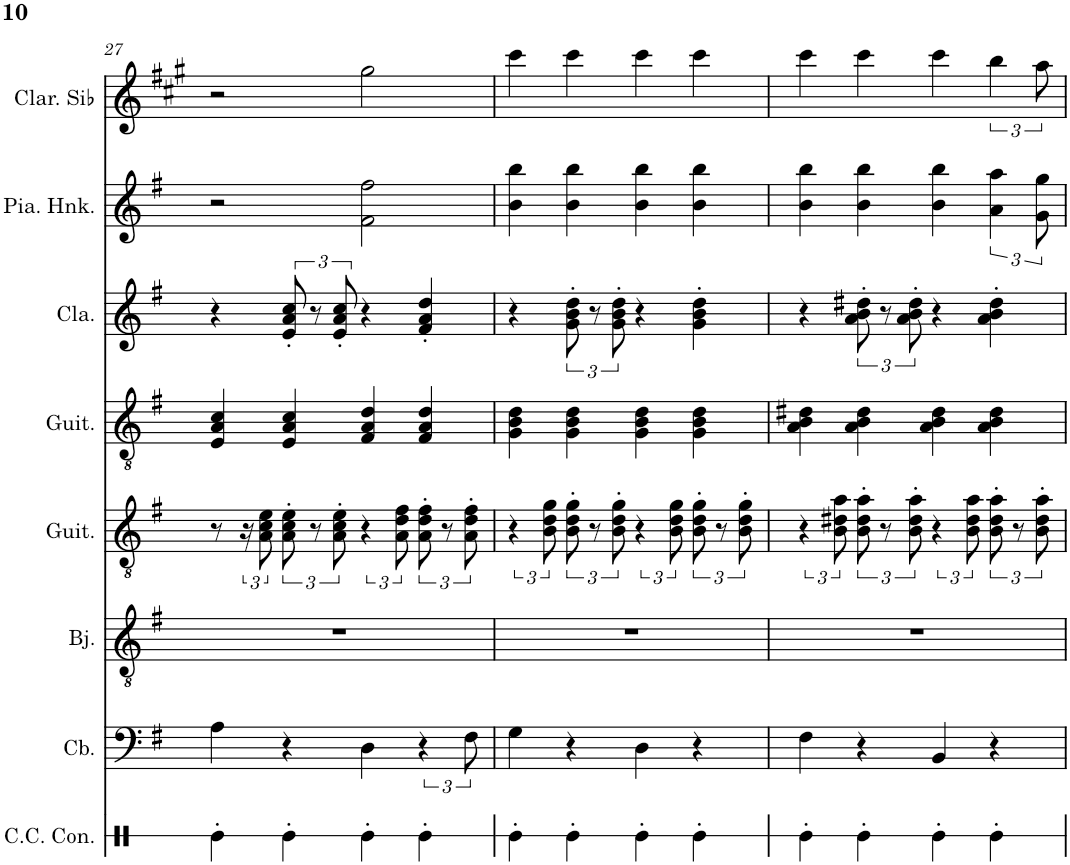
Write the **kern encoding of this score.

**kern	**kern	**kern	**kern	**kern	**kern	**kern	**kern
*part8	*part7	*part6	*part5	*part4	*part3	*part2	*part1
*staff8	*staff7	*staff6	*staff5	*staff4	*staff3	*staff2	*staff1
*I"Caisse claire de concert, Woodblock	*I"Contrebasse, Acou Bass	*I"Banjo, Banjo	*I"Guitare acoustique, SteelStrGuitar	*I"Guitare acoustique, Jazz Guitar	*I"Clavecin, Harpschord	*I"Piano Honky Tonk, Honky-tonk Piano	*I"Clarinette en Sib
*I'C.C. Con.	*I'Cb.	*I'Bj.	*I'Guit.	*I'Guit.	*I'Cla.	*I'Pia. Hnk.	*I'Clar. Sib
!!LO:PB:g=z
*clefX	*clefF4	*clefGv2	*clefGv2	*clefGv2	*clefG2	*clefG2	*clefG2
*	*Trd7c12	*Trd7c12	*	*	*	*	*Trd1c2
*k[f#]	*k[f#]	*k[f#]	*k[f#]	*k[f#]	*k[f#]	*k[f#]	*k[f#c#g#]
*M4/4	*M4/4	*M4/4	*M4/4	*M4/4	*M4/4	*M4/4	*M4/4
=27	=27	=27	=27	=27	=27	=27	=27
4Re'\	4A\	1r	8r	4E/ 4A/ 4c/	4r	2r	2r
.	.	.	24r	.	.	.	.
.	.	.	12A\ 12c\ 12e\	.	.	.	.
4Re'\	4r	.	12A\' 12c\' 12e\'	4E/ 4A/ 4c/	12e/' 12a/' 12cc/'	.	.
.	.	.	12r	.	12r	.	.
.	.	.	12A\' 12c\' 12e\'	.	12e/' 12a/' 12cc/'	.	.
4Re'\	4D\	.	6r	4F#/ 4A/ 4d/	4r	2f#\ 2ff#\	2gg#\
.	.	.	12A\ 12d\ 12f#\	.	.	.	.
4Re'\	6r	.	12A\' 12d\' 12f#\'	4F#/ 4A/ 4d/	4f#/' 4a/' 4dd/'	.	.
.	.	.	12r	.	.	.	.
.	12F#\	.	12A\' 12d\' 12f#\'	.	.	.	.
=28	=28	=28	=28	=28	=28	=28	=28
4Re'\	4G\	1r	6r	4G\ 4B\ 4d\	4r	4b\ 4bb\	4ccc#\
.	.	.	12B\ 12d\ 12g\	.	.	.	.
4Re'\	4r	.	12B\' 12d\' 12g\'	4G\ 4B\ 4d\	12g\' 12b\' 12dd\'	4b\ 4bb\	4ccc#\
.	.	.	12r	.	12r	.	.
.	.	.	12B\' 12d\' 12g\'	.	12g\' 12b\' 12dd\'	.	.
4Re'\	4D\	.	6r	4G\ 4B\ 4d\	4r	4b\ 4bb\	4ccc#\
.	.	.	12B\ 12d\ 12g\	.	.	.	.
4Re'\	4r	.	12B\' 12d\' 12g\'	4G\ 4B\ 4d\	4g\' 4b\' 4dd\'	4b\ 4bb\	4ccc#\
.	.	.	12r	.	.	.	.
.	.	.	12B\' 12d\' 12g\'	.	.	.	.
=29	=29	=29	=29	=29	=29	=29	=29
4Re'\	4F#\	1r	6r	4A\ 4B\ 4d#X\	4r	4b\ 4bb\	4ccc#\
.	.	.	12B\ 12d#X\ 12a\	.	.	.	.
4Re'\	4r	.	12B\' 12d#\' 12a\'	4A\ 4B\ 4d#\	12a\' 12b\' 12dd#X\'	4b\ 4bb\	4ccc#\
.	.	.	12r	.	12r	.	.
.	.	.	12B\' 12d#\' 12a\'	.	12a\' 12b\' 12dd#\'	.	.
4Re'\	4BB/	.	6r	4A\ 4B\ 4d#\	4r	4b\ 4bb\	4ccc#\
.	.	.	12B\ 12d#\ 12a\	.	.	.	.
4Re'\	4r	.	12B\' 12d#\' 12a\'	4A\ 4B\ 4d#\	4a\' 4b\' 4dd#\'	6a\ 6aa\	6bb\
.	.	.	12r	.	.	.	.
.	.	.	12B\' 12d#\' 12a\'	.	.	12g\ 12gg\	12aa\
=	=	=	=	=	=	=	=
*-	*-	*-	*-	*-	*-	*-	*-
